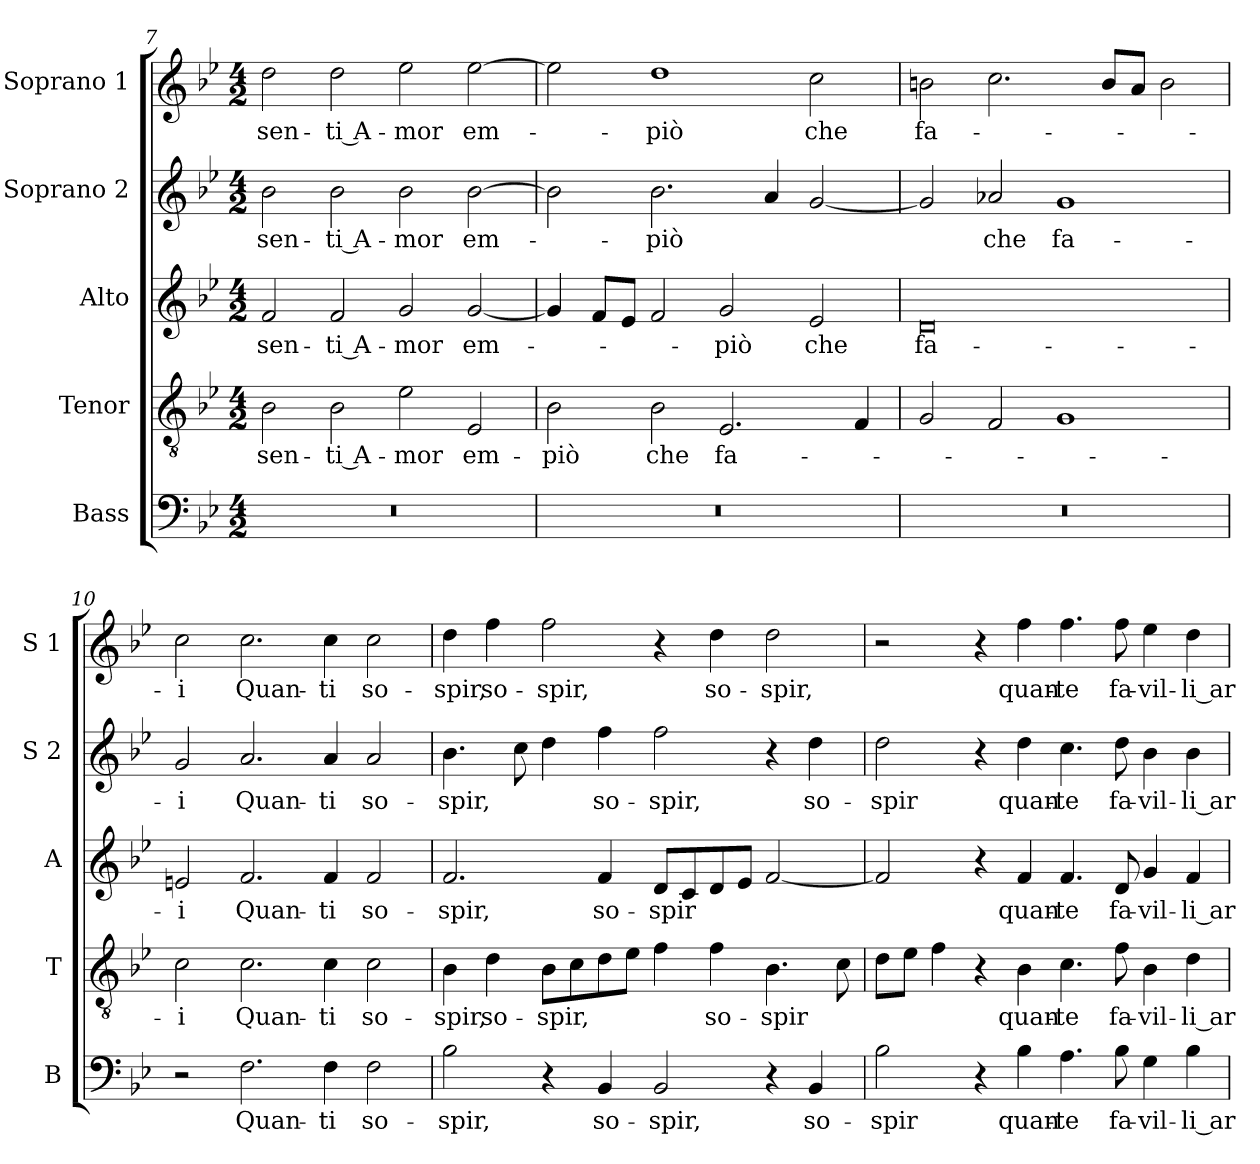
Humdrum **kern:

**kern	**text	**kern	**text	**kern	**text	**kern	**text	**kern	**text
*part5	*part5	*part4	*part4	*part3	*part3	*part2	*part2	*part1	*part1
*staff5	*staff5	*staff4	*staff4	*staff3	*staff3	*staff2	*staff2	*staff1	*staff1
*I"Bass	*	*I"Tenor	*	*I"Alto	*	*I"Soprano 2	*	*I"Soprano 1	*
*I'B	*	*I'T	*	*I'A	*	*I'S 2	*	*I'S 1	*
*clefF4	*	*clefGv2	*	*clefG2	*	*clefG2	*	*clefG2	*
*k[b-e-]	*	*k[b-e-]	*	*k[b-e-]	*	*k[b-e-]	*	*k[b-e-]	*
*B-:	*	*B-:	*	*B-:	*	*B-:	*	*B-:	*
*M4/2	*	*M4/2	*	*M4/2	*	*M4/2	*	*M4/2	*
=7	=7	=7	=7	=7	=7	=7	=7	=7	=7
!	!	!	!LO:LY:b	!	!	!	!	!	!
!	!	!	!	!	!LO:LY:b	!	!	!	!
!	!	!	!	!	!	!	!LO:LY:b	!	!
!	!	!	!	!	!	!	!	!	!LO:LY:b
0r	.	2B-\	-sen-	2f/	-sen-	2b-\	-sen-	2dd\	-sen-
!	!	!	!LO:LY:b	!	!	!	!	!	!
!	!	!	!	!	!LO:LY:b	!	!	!	!
!	!	!	!	!	!	!	!LO:LY:b	!	!
!	!	!	!	!	!	!	!	!	!LO:LY:b
.	.	2B-\	-ti A-	2f/	-ti A-	2b-\	-ti A-	2dd\	-ti A-
!	!	!	!LO:LY:b	!	!	!	!	!	!
!	!	!	!	!	!LO:LY:b	!	!	!	!
!	!	!	!	!	!	!	!LO:LY:b	!	!
!	!	!	!	!	!	!	!	!	!LO:LY:b
.	.	2e-\	-mor	2g/	-mor	2b-\	-mor	2ee-\	-mor
!	!	!	!LO:LY:b	!	!	!	!	!	!
!	!	!	!	!	!LO:LY:b	!	!	!	!
!	!	!	!	!	!	!	!LO:LY:b	!	!
!	!	!	!	!	!	!	!	!	!LO:LY:b
.	.	2E-/	em-	[2g/	em-	[2b-\	em-	[2ee-\	em-
=8	=8	=8	=8	=8	=8	=8	=8	=8	=8
!	!	!	!LO:LY:b	!	!	!	!	!	!
0r	.	2B-\	-piò	4g/]	.	2b-\]	.	2ee-\]	.
.	.	.	.	8f/L	.	.	.	.	.
.	.	.	.	8e-/J	.	.	.	.	.
!	!	!	!LO:LY:b	!	!	!	!	!	!
!	!	!	!	!	!	!	!LO:LY:b	!	!
!	!	!	!	!	!	!	!	!	!LO:LY:b
.	.	2B-\	che	2f/	.	2.b-\	-piò	1dd	-piò
!	!	!	!LO:LY:b	!	!	!	!	!	!
!	!	!	!	!	!LO:LY:b	!	!	!	!
.	.	2.E-/	fa-	2g/	-piò	.	.	.	.
.	.	.	.	.	.	4a/	.	.	.
!	!	!	!	!	!LO:LY:b	!	!	!	!
!	!	!	!	!	!	!	!	!	!LO:LY:b
.	.	.	.	2e-/	che	[2g/	.	2cc\	che
.	.	4F/	.	.	.	.	.	.	.
!!LO:PB:g=z
=9	=9	=9	=9	=9	=9	=9	=9	=9	=9
!	!	!	!	!	!LO:LY:b	!	!	!	!
!	!	!	!	!	!	!	!	!	!LO:LY:b
0r	.	2G/	.	0d	fa-	2g/]	.	2bn\	fa-
!	!	!	!	!	!	!	!LO:LY:b	!	!
.	.	2F/	.	.	.	2a-X/	che	2.cc\	.
!	!	!	!	!	!	!	!LO:LY:b	!	!
.	.	1G	.	.	.	1g	fa-	.	.
.	.	.	.	.	.	.	.	8b/L	.
.	.	.	.	.	.	.	.	8a/J	.
.	.	.	.	.	.	.	.	2b\	.
=10	=10	=10	=10	=10	=10	=10	=10	=10	=10
!	!	!	!LO:LY:b	!	!	!	!	!	!
!	!	!	!	!	!LO:LY:b	!	!	!	!
!	!	!	!	!	!	!	!LO:LY:b	!	!
!	!	!	!	!	!	!	!	!	!LO:LY:b
2r	.	2c\	-i	2en/	-i	2g/	i	2cc\	-i
!	!LO:LY:b	!	!	!	!	!	!	!	!
!	!	!	!LO:LY:b	!	!	!	!	!	!
!	!	!	!	!	!LO:LY:b	!	!	!	!
!	!	!	!	!	!	!	!LO:LY:b	!	!
!	!	!	!	!	!	!	!	!	!LO:LY:b
2.F\	Quan-	2.c\	Quan-	2.f/	Quan-	2.a/	Quan-	2.cc\	Quan-
!	!LO:LY:b	!	!	!	!	!	!	!	!
!	!	!	!LO:LY:b	!	!	!	!	!	!
!	!	!	!	!	!LO:LY:b	!	!	!	!
!	!	!	!	!	!	!	!LO:LY:b	!	!
!	!	!	!	!	!	!	!	!	!LO:LY:b
4F\	-ti	4c\	-ti	4f/	-ti	4a/	-ti	4cc\	-ti
!	!LO:LY:b	!	!	!	!	!	!	!	!
!	!	!	!LO:LY:b	!	!	!	!	!	!
!	!	!	!	!	!LO:LY:b	!	!	!	!
!	!	!	!	!	!	!	!LO:LY:b	!	!
!	!	!	!	!	!	!	!	!	!LO:LY:b
2F\	so-	2c\	so-	2f/	so-	2a/	so-	2cc\	so-
=11	=11	=11	=11	=11	=11	=11	=11	=11	=11
!	!LO:LY:b	!	!	!	!	!	!	!	!
!	!	!	!LO:LY:b	!	!	!	!	!	!
!	!	!	!	!	!LO:LY:b	!	!	!	!
!	!	!	!	!	!	!	!LO:LY:b	!	!
!	!	!	!	!	!	!	!	!	!LO:LY:b
2B-\	-spir,	4B-\	-spir,	2.f/	-spir,	4.b-\	-spir,	4dd\	-spir,
!	!	!	!LO:LY:b	!	!	!	!	!	!
!	!	!	!	!	!	!	!	!	!LO:LY:b
.	.	4d\	so-	.	.	.	.	4ff\	so-
.	.	.	.	.	.	8cc\	.	.	.
!	!	!	!LO:LY:b	!	!	!	!	!	!
!	!	!	!	!	!	!	!	!	!LO:LY:b
4r	.	8B-\L	-spir,	.	.	4dd\	.	2ff\	-spir,
.	.	8c\	.	.	.	.	.	.	.
!	!LO:LY:b	!	!	!	!	!	!	!	!
!	!	!	!	!	!LO:LY:b	!	!	!	!
!	!	!	!	!	!	!	!LO:LY:b	!	!
4BB-/	so-	8d\	.	4f/	so-	4ff\	so-	.	.
.	.	8e-\J	.	.	.	.	.	.	.
!	!LO:LY:b	!	!	!	!	!	!	!	!
!	!	!	!	!	!LO:LY:b	!	!	!	!
!	!	!	!	!	!	!	!LO:LY:b	!	!
2BB-/	-spir,	4f\	.	8d/L	-spir	2ff\	-spir,	4r	.
.	.	.	.	8c/	.	.	.	.	.
!	!	!	!LO:LY:b	!	!	!	!	!	!
!	!	!	!	!	!	!	!	!	!LO:LY:b
.	.	4f\	so-	8d/	.	.	.	4dd\	so-
.	.	.	.	8e-/J	.	.	.	.	.
!	!	!	!LO:LY:b	!	!	!	!	!	!
!	!	!	!	!	!	!	!	!	!LO:LY:b
4r	.	4.B-\	-spir	[2f/	.	4r	.	2dd\	-spir,
!	!LO:LY:b	!	!	!	!	!	!	!	!
!	!	!	!	!	!	!	!LO:LY:b	!	!
4BB-/	so-	.	.	.	.	4dd\	so-	.	.
.	.	8c\	.	.	.	.	.	.	.
!!LO:LB:g=z
=12	=12	=12	=12	=12	=12	=12	=12	=12	=12
!	!LO:LY:b	!	!	!	!	!	!	!	!
!	!	!	!	!	!	!	!LO:LY:b	!	!
2B-\	-spir	8d\L	.	2f/]	.	2dd\	-spir	2r	.
.	.	8e-\J	.	.	.	.	.	.	.
.	.	4f\	.	.	.	.	.	.	.
4r	.	4r	.	4r	.	4r	.	4r	.
!	!LO:LY:b	!	!	!	!	!	!	!	!
!	!	!	!LO:LY:b	!	!	!	!	!	!
!	!	!	!	!	!LO:LY:b	!	!	!	!
!	!	!	!	!	!	!	!LO:LY:b	!	!
!	!	!	!	!	!	!	!	!	!LO:LY:b
4B-\	quan-	4B-\	quan-	4f/	quan-	4dd\	quan-	4ff\	quan-
!	!LO:LY:b	!	!	!	!	!	!	!	!
!	!	!	!LO:LY:b	!	!	!	!	!	!
!	!	!	!	!	!LO:LY:b	!	!	!	!
!	!	!	!	!	!	!	!LO:LY:b	!	!
!	!	!	!	!	!	!	!	!	!LO:LY:b
4.A\	-te	4.c\	-te	4.f/	-te	4.cc\	-te	4.ff\	-te
!	!LO:LY:b	!	!	!	!	!	!	!	!
!	!	!	!LO:LY:b	!	!	!	!	!	!
!	!	!	!	!	!LO:LY:b	!	!	!	!
!	!	!	!	!	!	!	!LO:LY:b	!	!
!	!	!	!	!	!	!	!	!	!LO:LY:b
8B-\	fa-	8f\	fa-	8d/	fa-	8dd\	fa-	8ff\	fa-
!	!LO:LY:b	!	!	!	!	!	!	!	!
!	!	!	!LO:LY:b	!	!	!	!	!	!
!	!	!	!	!	!LO:LY:b	!	!	!	!
!	!	!	!	!	!	!	!LO:LY:b	!	!
!	!	!	!	!	!	!	!	!	!LO:LY:b
4G\	-vil-	4B-\	-vil-	4g/	-vil-	4b-\	-vil-	4ee-\	-vil-
!	!LO:LY:b	!	!	!	!	!	!	!	!
!	!	!	!LO:LY:b	!	!	!	!	!	!
!	!	!	!	!	!LO:LY:b	!	!	!	!
!	!	!	!	!	!	!	!LO:LY:b	!	!
!	!	!	!	!	!	!	!	!	!LO:LY:b
4B-\	-li ar-	4d\	-li ar-	4f/	-li ar-	4b-\	-li ar-	4dd\	-li ar-
=	=	=	=	=	=	=	=	=	=
*-	*-	*-	*-	*-	*-	*-	*-	*-	*-
